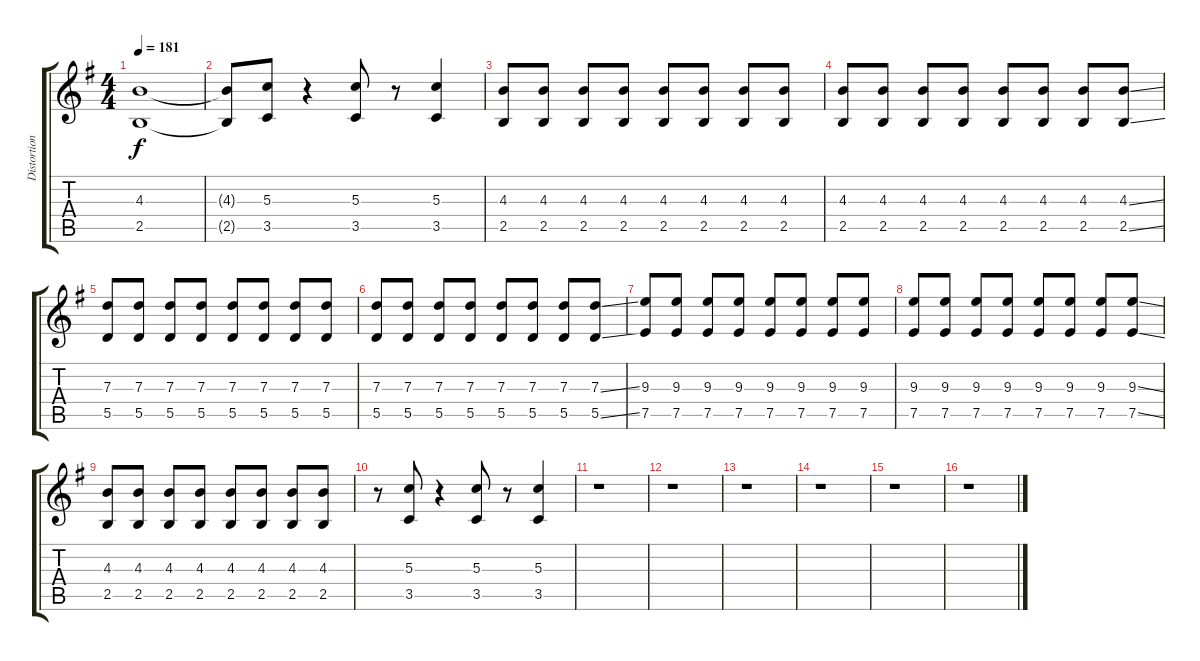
\track ("Distortion 4" "Distortion") {instrument distortionguitar}
\staff {score tabs}
\tuning (E4 B3 G3 D3 A2 E2) {hide}
\ts (4 4)
\tempo 181
\clef g2
\ks g
(4.3 2.5).1{dy f} |
(4.3{t} 2.5{t}).8 (5.3 3.5).8 r.4 (5.3 3.5).8 r.8 (5.3 3.5).4 |
(4.3 2.5).8 (4.3 2.5).8 (4.3 2.5).8 (4.3 2.5).8 (4.3 2.5).8 (4.3 2.5).8 (4.3 2.5).8 (4.3 2.5).8 |
(4.3 2.5).8 (4.3 2.5).8 (4.3 2.5).8 (4.3 2.5).8 (4.3 2.5).8 (4.3 2.5).8 (4.3 2.5).8 (4.3{ss} 2.5{ss}).8 |
(7.3 5.5).8 (7.3 5.5).8 (7.3 5.5).8 (7.3 5.5).8 (7.3 5.5).8 (7.3 5.5).8 (7.3 5.5).8 (7.3 5.5).8 |
(7.3 5.5).8 (7.3 5.5).8 (7.3 5.5).8 (7.3 5.5).8 (7.3 5.5).8 (7.3 5.5).8 (7.3 5.5).8 (7.3{ss} 5.5{ss}).8 |
(9.3 7.5).8 (9.3 7.5).8 (9.3 7.5).8 (9.3 7.5).8 (9.3 7.5).8 (9.3 7.5).8 (9.3 7.5).8 (9.3 7.5).8 |
(9.3 7.5).8 (9.3 7.5).8 (9.3 7.5).8 (9.3 7.5).8 (9.3 7.5).8 (9.3 7.5).8 (9.3 7.5).8 (9.3{ss} 7.5{ss}).8 |
(4.3 2.5).8 (4.3 2.5).8 (4.3 2.5).8 (4.3 2.5).8 (4.3 2.5).8 (4.3 2.5).8 (4.3 2.5).8 (4.3 2.5).8 |
r.8 (5.3 3.5).8 r.4 (5.3 3.5).8 r.8 (5.3 3.5).4 |
r.1 |
r.1 |
r.1 |
r.1 |
r.1 |
r.1
